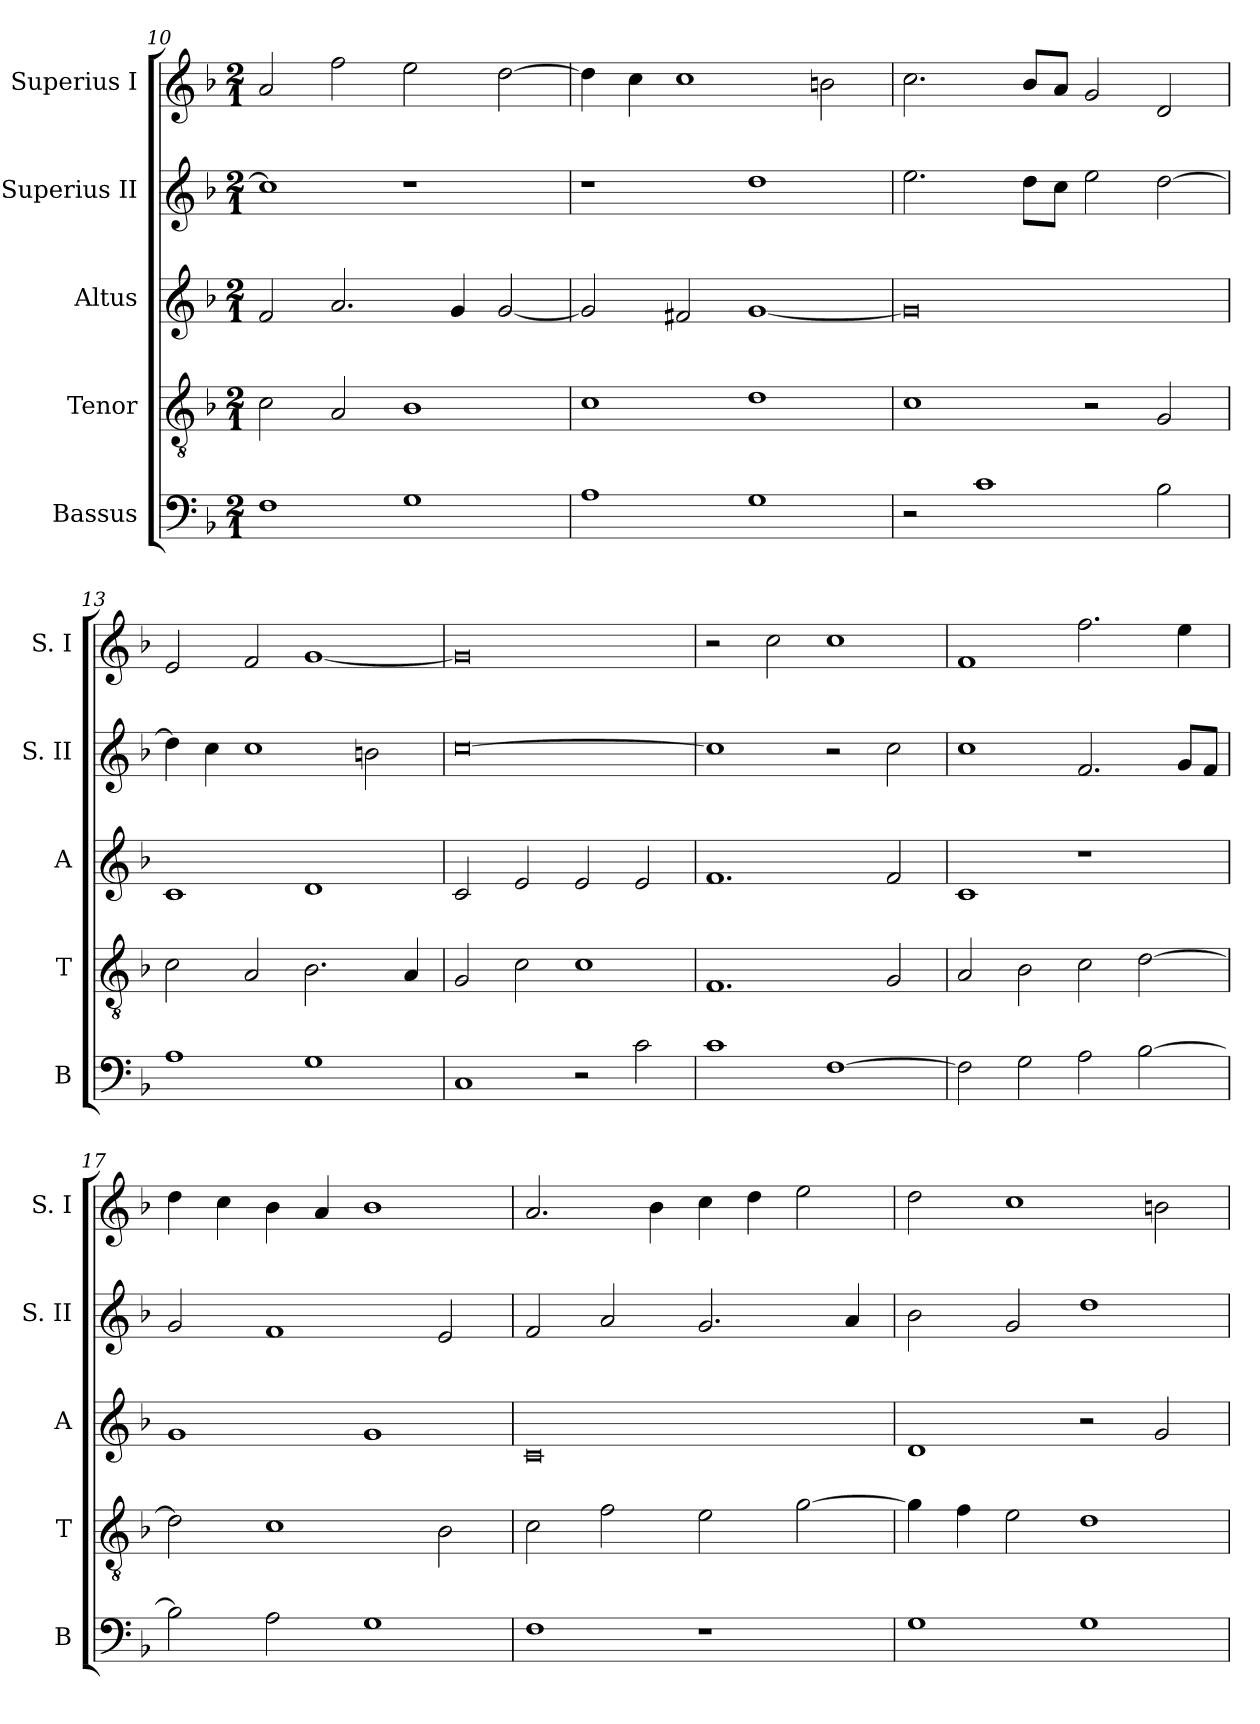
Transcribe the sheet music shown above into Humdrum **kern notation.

**kern	**kern	**kern	**kern	**kern
*part5	*part4	*part3	*part2	*part1
*staff5	*staff4	*staff3	*staff2	*staff1
*I"Bassus	*I"Tenor	*I"Altus	*I"Superius II	*I"Superius I
*I'B	*I'T	*I'A	*I'S. II	*I'S. I
*clefF4	*clefGv2	*clefG2	*clefG2	*clefG2
*k[b-]	*k[b-]	*k[b-]	*k[b-]	*k[b-]
*F:	*F:	*F:	*F:	*F:
*M2/1	*M2/1	*M2/1	*M2/1	*M2/1
=10	=10	=10	=10	=10
1F	2c	2f	1cc]	2a
.	2A	2.a	.	2ff
1G	1B-	.	1r	2ee
.	.	4g	.	.
.	.	[2g	.	[2dd
=11	=11	=11	=11	=11
1A	1c	2g]	1r	4dd]
.	.	.	.	4cc
.	.	2f#X	.	1cc
1G	1d	[1g	1dd	.
.	.	.	.	2bn
=12	=12	=12	=12	=12
2r	1c	0g]	2.ee	2.cc
1c	.	.	.	.
.	.	.	8ddL	8b-L
.	.	.	8ccJ	8aJ
.	2r	.	2ee	2g
2B-	2G	.	[2dd	2d
=13	=13	=13	=13	=13
1A	2c	1c	4dd]	2e
.	.	.	4cc	.
.	2A	.	1cc	2f
1G	2.B-	1d	.	[1g
.	.	.	2bn	.
.	4A	.	.	.
=14	=14	=14	=14	=14
1C	2G	2c	[0cc	0g]
.	2c	2e	.	.
2r	1c	2e	.	.
2c	.	2e	.	.
=15	=15	=15	=15	=15
1c	1.F	1.f	1cc]	2r
.	.	.	.	2cc
[1F	.	.	2r	1cc
.	2G	2f	2cc	.
=16	=16	=16	=16	=16
2F]	2A	1c	1cc	1f
2G	2B-	.	.	.
2A	2c	1r	2.f	2.ff
[2B-	[2d	.	.	.
.	.	.	8gL	4ee
.	.	.	8fJ	.
=17	=17	=17	=17	=17
2B-]	2d]	1g	2g	4dd
.	.	.	.	4cc
2A	1c	.	1f	4b-
.	.	.	.	4a
1G	.	1g	.	1b-
.	2B-	.	2e	.
=18	=18	=18	=18	=18
1F	2c	0c	2f	2.a
.	2f	.	2a	.
.	.	.	.	4b-
1r	2e	.	2.g	4cc
.	.	.	.	4dd
.	[2g	.	.	2ee
.	.	.	4a	.
=19	=19	=19	=19	=19
1G	4g]	1d	2b-	2dd
.	4f	.	.	.
.	2e	.	2g	1cc
1G	1d	2r	1dd	.
.	.	2g	.	2bn
=	=	=	=	=
*-	*-	*-	*-	*-
